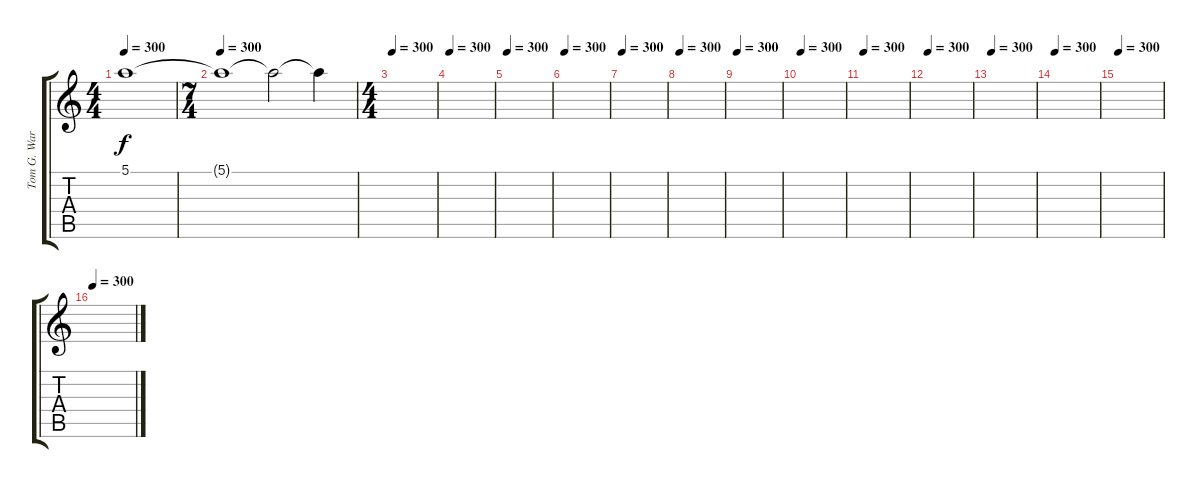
\track ("Tom G. Warrior (Lead)" "Tom G. War") {instrument distortionguitar}
\staff {score tabs}
\tuning (E4 B3 G3 D3 A2 E2) {hide}
\ts (4 4)
\tempo 300
\clef g2
\ks c
5.1{t}.1{dy f} |
\ts (7 4)
\tempo 300
5.1{t}.1 5.1{t}.2 5.1{t}.4 |
\ts (4 4)
\tempo 300
|
\tempo 300
|
\tempo 300
|
\tempo 300
|
\tempo 300
|
\tempo 300
|
\tempo 300
|
\tempo 300
|
\tempo 300
|
\tempo 300
|
\tempo 300
|
\tempo 300
|
\tempo 300
|
\tempo 300
